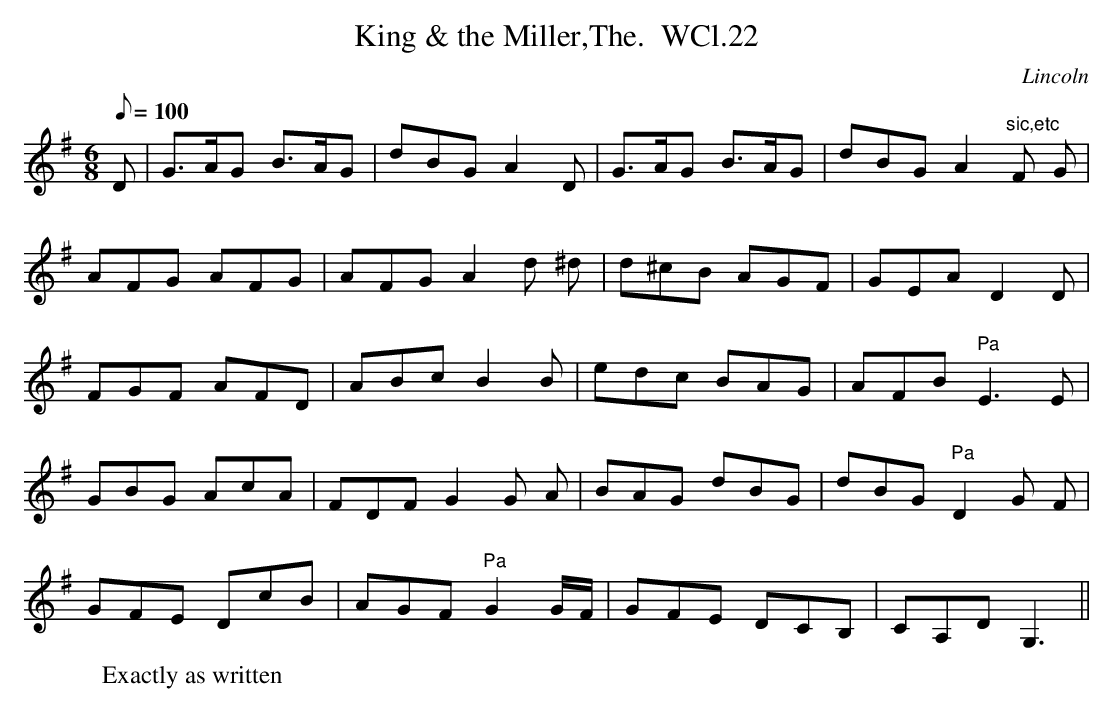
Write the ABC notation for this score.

X:1
T:King & the Miller,The.  WCl.22
M:6/8
L:1/8
Q:100
O:Lincoln
K:G
D|G>AG B>AG|dBG A2D|G>AG B>AG|dBG A2"sic,etc"F G|!
AFG AFG|AFG A2 d ^d|d^cB AGF|GEA D2 D|!
FGF AFD|ABc B2 B|edc BAG| AFB "Pa"E3 E|!
GBG AcA|FDF G2 G A|BAG dBG|dBG "Pa"D2 G F|!
GFE DcB|AGF "Pa"G2 G/2F/2|GFE DCB,|CA,D G,3||
W:Exactly as written
